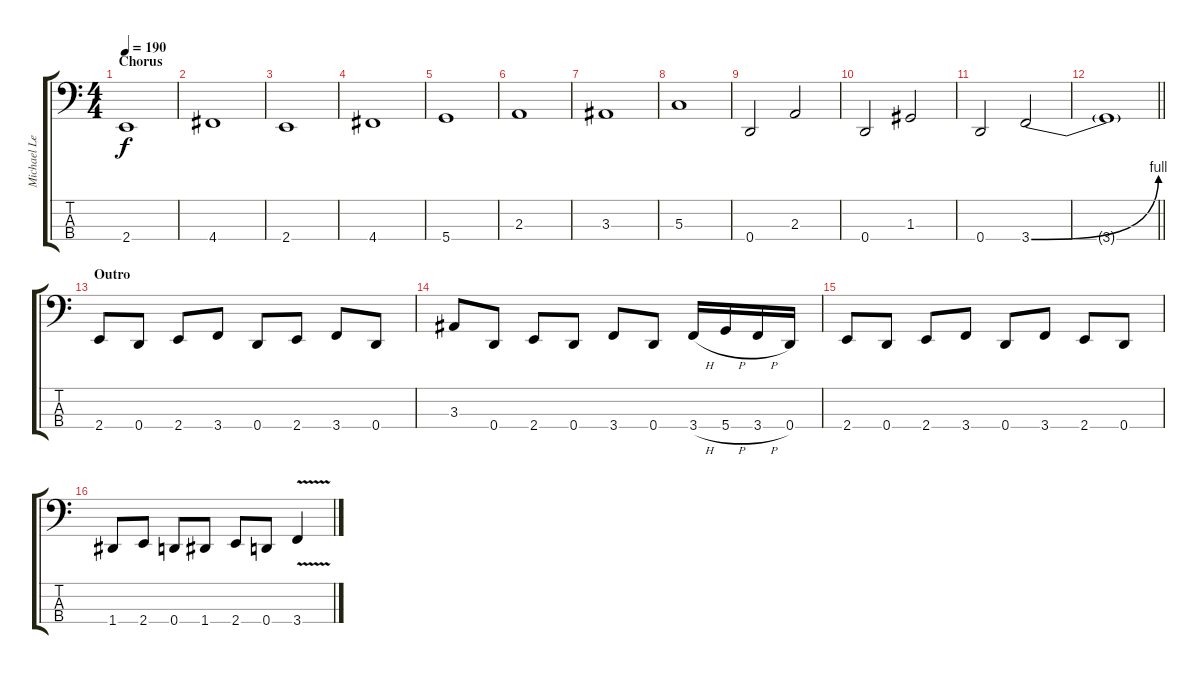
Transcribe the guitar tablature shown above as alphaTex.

\track ("Michael LePond - Bass Guitar" "Michael Le") {instrument electricbassfinger}
\staff {score tabs}
\tuning (F2 C2 G1 D1) {hide}
\ts (4 4)
\section ("" "Chorus")
\tempo 190
\clef f4
\ks c
2.4.1{dy f} |
4.4.1 |
2.4.1 |
4.4.1 |
5.4.1 |
2.3.1 |
3.3.1 |
5.3.1 |
0.4.2 2.3.2 |
0.4.2 1.3.2 |
0.4.2 3.4{be (bend 0 0 60 4)}.2 |
\barLineRight lightlight
3.4{t}.1 |
\section ("" "Outro")
2.4.8 0.4.8 2.4.8 3.4.8 0.4.8 2.4.8 3.4.8 0.4.8 |
3.3.8 0.4.8 2.4.8 0.4.8 3.4.8 0.4.8 3.4{h}.16 5.4{h}.16 3.4{h}.16 0.4.16 |
2.4.8 0.4.8 2.4.8 3.4.8 0.4.8 3.4.8 2.4.8 0.4.8 |
1.4.8 2.4.8 0.4.8 1.4.8 2.4.8 0.4.8 3.4{v}.4
